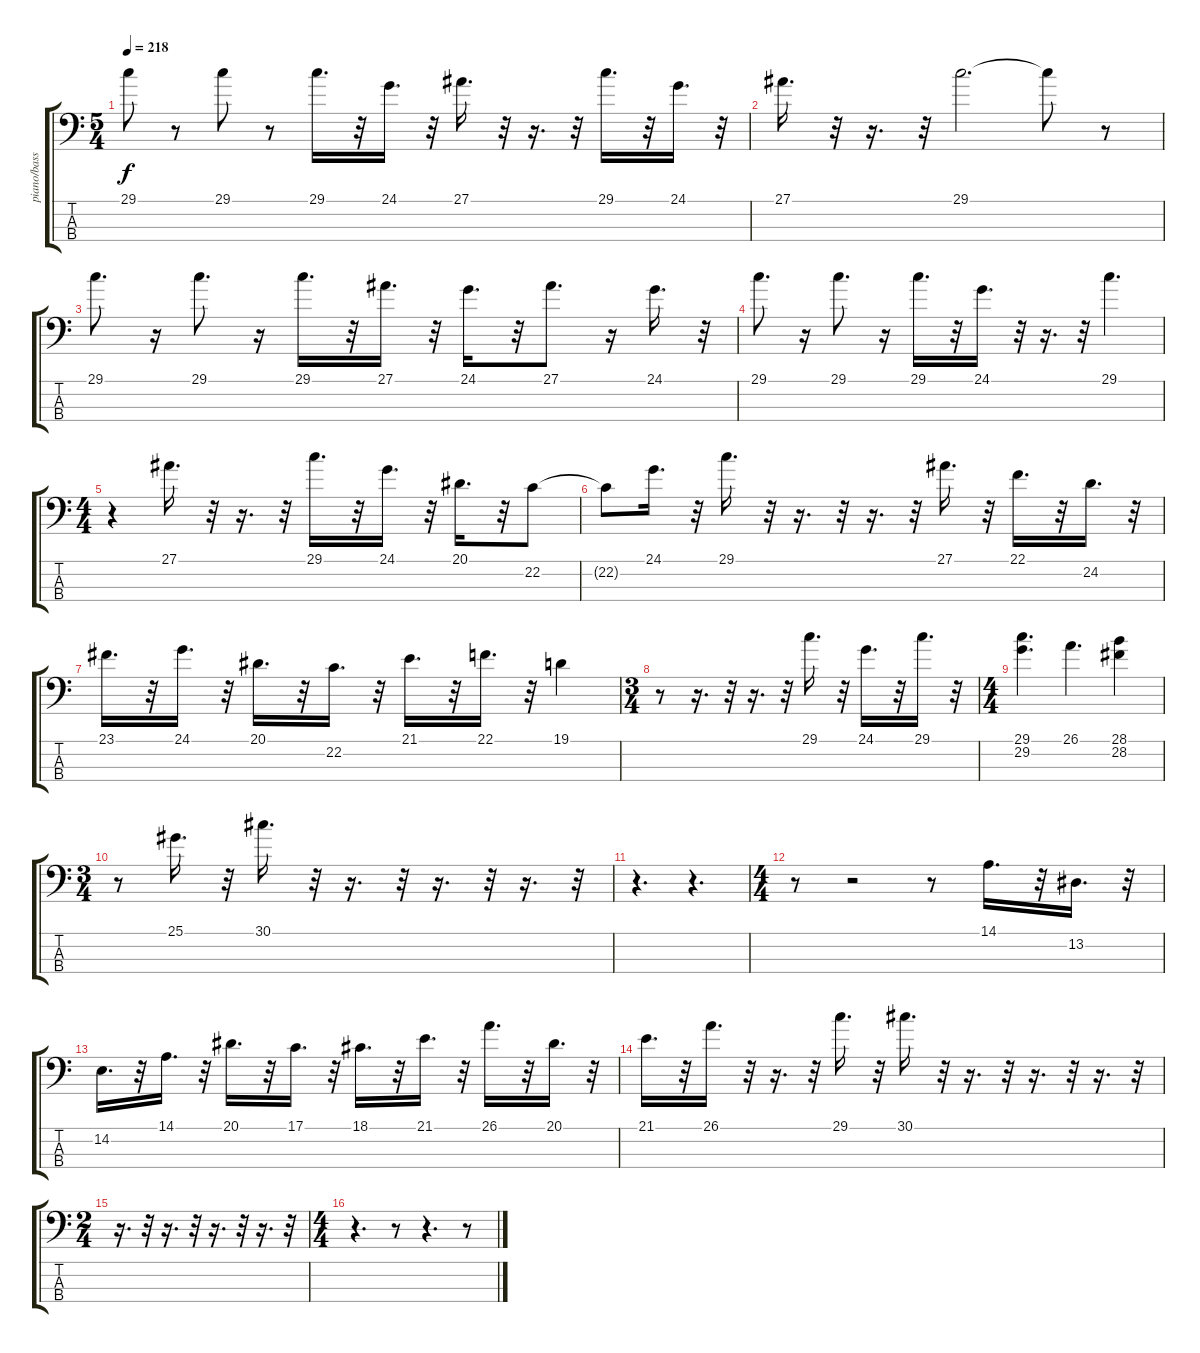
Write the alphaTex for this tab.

\track ("piano/bass          " "piano/bass") {instrument percussiveorgan}
\staff {score tabs}
\tuning (G2 D2 A1 E1) {hide}
\ts (5 4)
\tempo 218
\clef f4
\ks c
29.1.8{dy f} r.8 29.1.8 r.8 29.1.16{d} r.32 24.1.16{d} r.32 27.1.16{d} r.32 r.16{d} r.32 29.1.16{d} r.32 24.1.16{d} r.32 |
27.1.16{d} r.32 r.16{d} r.32 29.1.2{d} 29.1{t}.8 r.8 |
29.1.8{d} r.16 29.1.8{d} r.16 29.1.16{d} r.32 27.1.16{d} r.32 24.1.16{d} r.32 27.1.8{d} r.16 24.1.16{d} r.32 |
29.1.8{d} r.16 29.1.8{d} r.16 29.1.16{d} r.32 24.1.16{d} r.32 r.16{d} r.32 29.1.4{d} |
\ts (4 4)
r.4 27.1.16{d} r.32 r.16{d} r.32 29.1.16{d} r.32 24.1.16{d} r.32 20.1.16{d} r.32 22.2.8 |
22.2{t}.8 24.1.16{d} r.32 29.1.16{d} r.32 r.16{d} r.32 r.16{d} r.32 27.1.16{d} r.32 22.1.16{d} r.32 24.2.16{d} r.32 |
23.1.16{d} r.32 24.1.16{d} r.32 20.1.16{d} r.32 22.2.16{d} r.32 21.1.16{d} r.32 22.1.16{d} r.32 19.1.4 |
\ts (3 4)
r.8 r.16{d} r.32 r.16{d} r.32 29.1.16{d} r.32 24.1.16{d} r.32 29.1.16{d} r.32 |
\ts (4 4)
(29.1 29.2).4{d} 26.1.4{d} (28.1 28.2).4 |
\ts (3 4)
r.8 25.1.16{d} r.32 30.1.16{d} r.32 r.16{d} r.32 r.16{d} r.32 r.16{d} r.32 |
r.4{d} r.4{d} |
\ts (4 4)
r.8 r.2 r.8 14.1.16{d} r.32 13.2.16{d} r.32 |
14.2.16{d} r.32 14.1.16{d} r.32 20.1.16{d} r.32 17.1.16{d} r.32 18.1.16{d} r.32 21.1.16{d} r.32 26.1.16{d} r.32 20.1.16{d} r.32 |
21.1.16{d} r.32 26.1.16{d} r.32 r.16{d} r.32 29.1.16{d} r.32 30.1.16{d} r.32 r.16{d} r.32 r.16{d} r.32 r.16{d} r.32 |
\ts (2 4)
r.16{d} r.32 r.16{d} r.32 r.16{d} r.32 r.16{d} r.32 |
\ts (4 4)
r.4{d volume 13 instrument percussiveorgan} r.8 r.4{d volume 13} r.8
